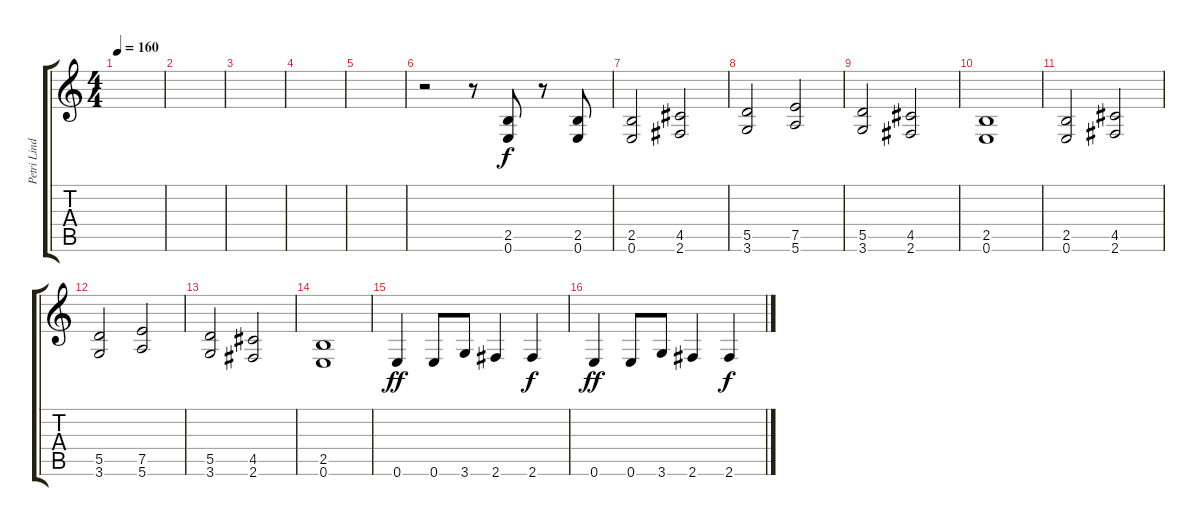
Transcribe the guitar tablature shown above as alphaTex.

\track ("Petri Lindroos" "Petri Lind") {instrument distortionguitar}
\staff {score tabs}
\tuning (E4 B3 G3 D3 A2 E2) {hide}
\ts (4 4)
\tempo 160
\clef g2
\ks c
|
|
|
|
|
r.2 r.8 (2.5 0.6).8 r.8 (2.5 0.6).8 |
(2.5 0.6).2 (4.5 2.6).2 |
(5.5 3.6).2 (7.5 5.6).2 |
(5.5 3.6).2 (4.5 2.6).2 |
(2.5 0.6).1 |
(2.5 0.6).2 (4.5 2.6).2 |
(5.5 3.6).2 (7.5 5.6).2 |
(5.5 3.6).2 (4.5 2.6).2 |
(2.5 0.6).1 |
0.6.4{dy ff} 0.6.8 3.6.8 2.6.4 2.6.4{dy f} |
0.6.4{dy ff} 0.6.8 3.6.8 2.6.4 2.6.4{dy f}
